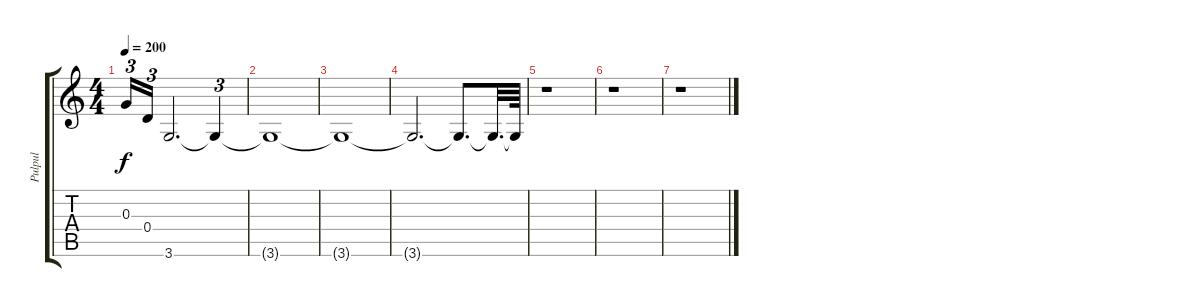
\track ("Pulpul" "Pulpul") {instrument overdrivenguitar}
\staff {score tabs}
\tuning (E4 B3 G3 D3 A2 E2) {hide}
\ts (4 4)
\tempo 200
\clef g2
\ks c
0.3.16{tu (3 2) dy f} 0.4.16{tu (3 2)} 3.6.2{d} 3.6{t}.4{tu (3 2)} |
3.6{t}.1 |
3.6{t}.1 |
3.6{t}.2{d} 3.6{t}.8{d} 3.6{t}.32{d} 3.6{t}.64 |
r.1 |
r.1 |
r.1
